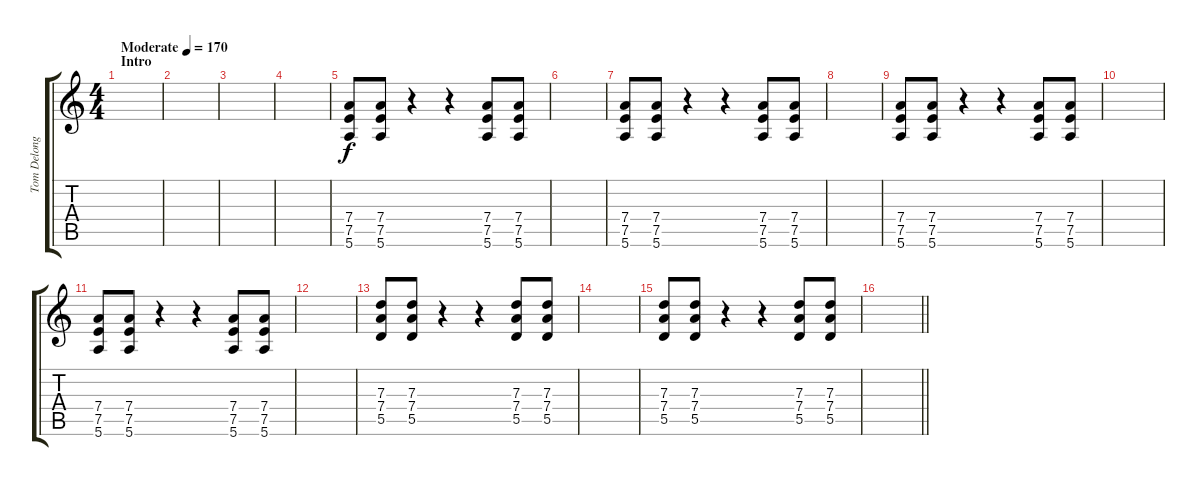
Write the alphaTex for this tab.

\track ("Tom Delonge - Guitar" "Tom Delong") {instrument distortionguitar}
\staff {score tabs}
\tuning (E4 B3 G3 D3 A2 E2) {hide}
\ts (4 4)
\section ("" "Intro")
\tempo (170 "Moderate")
\clef g2
\ks c
|
|
|
|
(7.4 7.5 5.6).8 (7.4 7.5 5.6).8 r.4 r.4 (7.4 7.5 5.6).8 (7.4 7.5 5.6).8 |
|
(7.4 7.5 5.6).8 (7.4 7.5 5.6).8 r.4 r.4 (7.4 7.5 5.6).8 (7.4 7.5 5.6).8 |
|
(7.4 7.5 5.6).8 (7.4 7.5 5.6).8 r.4 r.4 (7.4 7.5 5.6).8 (7.4 7.5 5.6).8 |
|
(7.4 7.5 5.6).8 (7.4 7.5 5.6).8 r.4 r.4 (7.4 7.5 5.6).8 (7.4 7.5 5.6).8 |
|
(7.3 7.4 5.5).8 (7.3 7.4 5.5).8 r.4 r.4 (7.3 7.4 5.5).8 (7.3 7.4 5.5).8 |
|
(7.3 7.4 5.5).8 (7.3 7.4 5.5).8 r.4 r.4 (7.3 7.4 5.5).8 (7.3 7.4 5.5).8 |
\barLineRight lightlight
